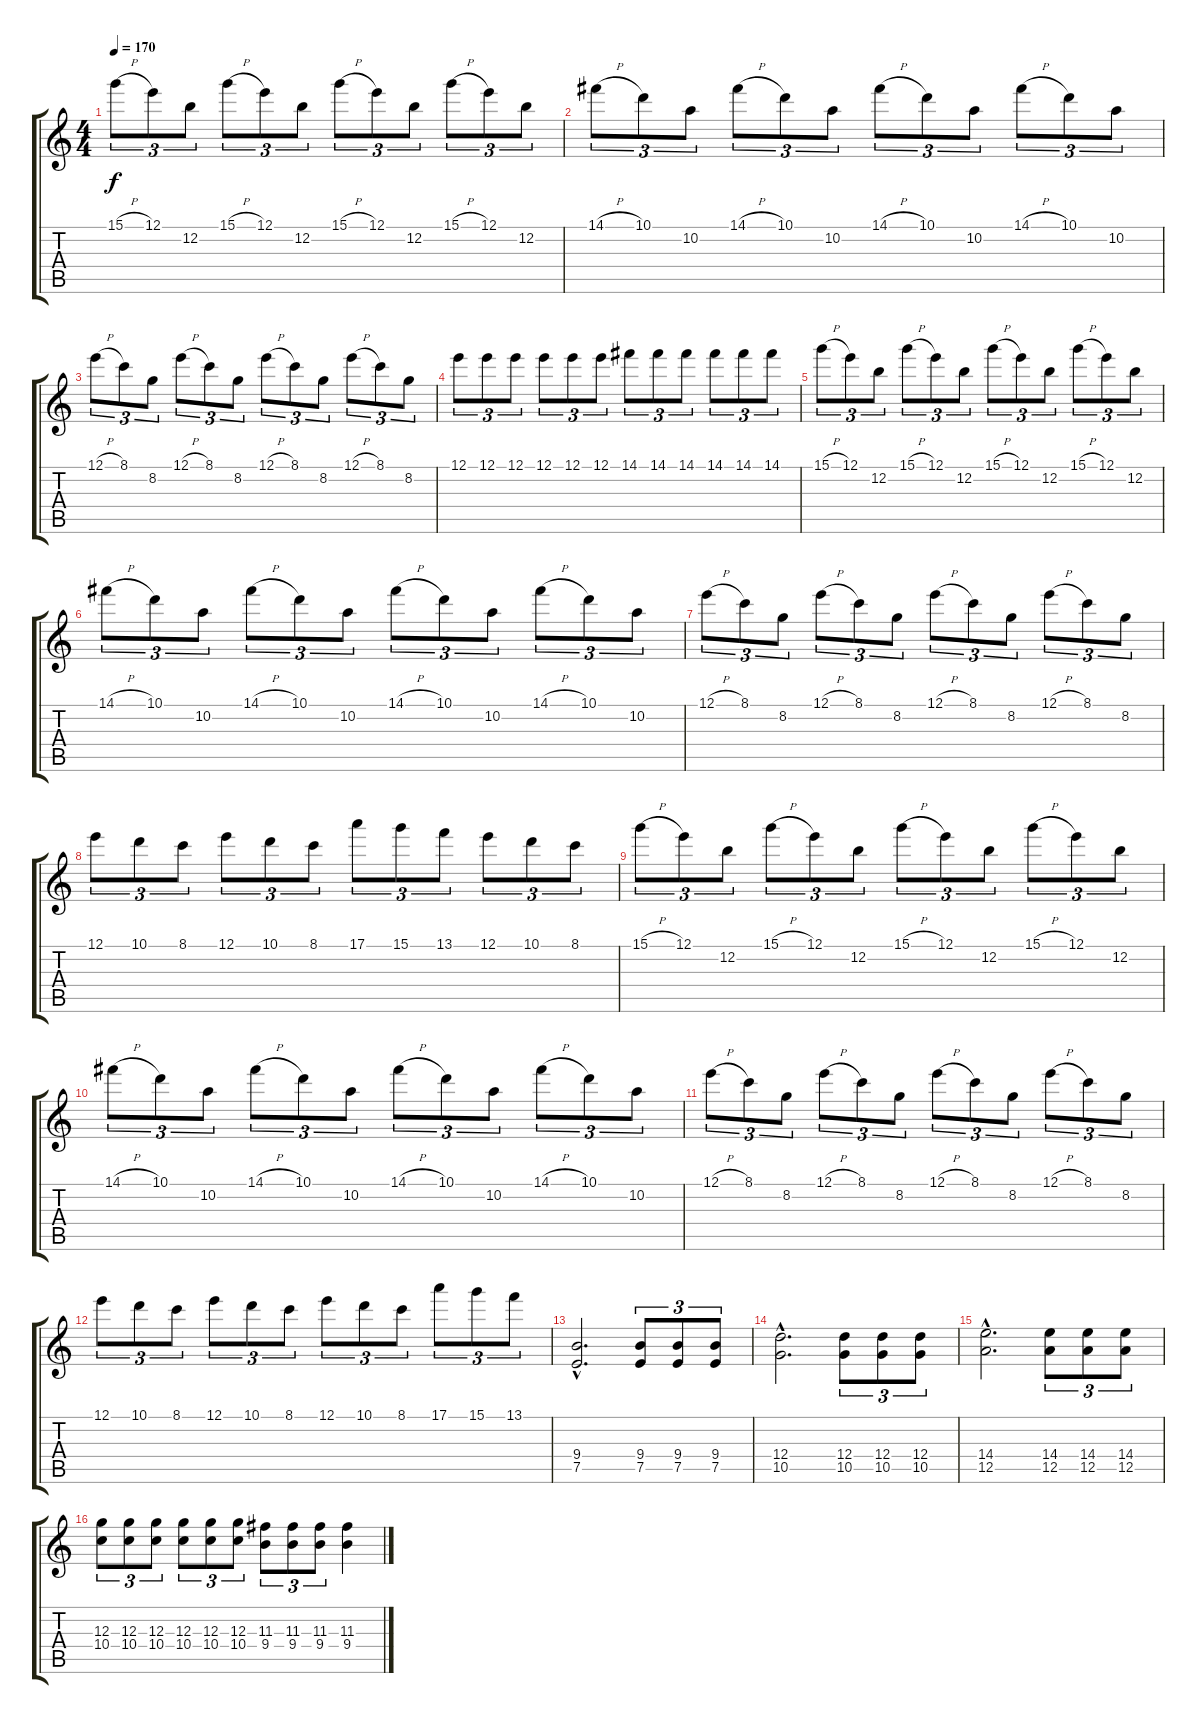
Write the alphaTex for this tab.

\track "" {instrument overdrivenguitar}
\staff {score tabs}
\tuning (E4 B3 G3 D3 A2 E2) {hide}
\ts (4 4)
\tempo 170
\clef g2
\ks c
15.1{h}.8{tu (3 2) dy f} 12.1.8{tu (3 2)} 12.2.8{tu (3 2)} 15.1{h}.8{tu (3 2)} 12.1.8{tu (3 2)} 12.2.8{tu (3 2)} 15.1{h}.8{tu (3 2)} 12.1.8{tu (3 2)} 12.2.8{tu (3 2)} 15.1{h}.8{tu (3 2)} 12.1.8{tu (3 2)} 12.2.8{tu (3 2)} |
14.1{h}.8{tu (3 2)} 10.1.8{tu (3 2)} 10.2.8{tu (3 2)} 14.1{h}.8{tu (3 2)} 10.1.8{tu (3 2)} 10.2.8{tu (3 2)} 14.1{h}.8{tu (3 2)} 10.1.8{tu (3 2)} 10.2.8{tu (3 2)} 14.1{h}.8{tu (3 2)} 10.1.8{tu (3 2)} 10.2.8{tu (3 2)} |
12.1{h}.8{tu (3 2)} 8.1.8{tu (3 2)} 8.2.8{tu (3 2)} 12.1{h}.8{tu (3 2)} 8.1.8{tu (3 2)} 8.2.8{tu (3 2)} 12.1{h}.8{tu (3 2)} 8.1.8{tu (3 2)} 8.2.8{tu (3 2)} 12.1{h}.8{tu (3 2)} 8.1.8{tu (3 2)} 8.2.8{tu (3 2)} |
12.1.8{tu (3 2)} 12.1.8{tu (3 2)} 12.1.8{tu (3 2)} 12.1.8{tu (3 2)} 12.1.8{tu (3 2)} 12.1.8{tu (3 2)} 14.1.8{tu (3 2)} 14.1.8{tu (3 2)} 14.1.8{tu (3 2)} 14.1.8{tu (3 2)} 14.1.8{tu (3 2)} 14.1.8{tu (3 2)} |
15.1{h}.8{tu (3 2)} 12.1.8{tu (3 2)} 12.2.8{tu (3 2)} 15.1{h}.8{tu (3 2)} 12.1.8{tu (3 2)} 12.2.8{tu (3 2)} 15.1{h}.8{tu (3 2)} 12.1.8{tu (3 2)} 12.2.8{tu (3 2)} 15.1{h}.8{tu (3 2)} 12.1.8{tu (3 2)} 12.2.8{tu (3 2)} |
14.1{h}.8{tu (3 2)} 10.1.8{tu (3 2)} 10.2.8{tu (3 2)} 14.1{h}.8{tu (3 2)} 10.1.8{tu (3 2)} 10.2.8{tu (3 2)} 14.1{h}.8{tu (3 2)} 10.1.8{tu (3 2)} 10.2.8{tu (3 2)} 14.1{h}.8{tu (3 2)} 10.1.8{tu (3 2)} 10.2.8{tu (3 2)} |
12.1{h}.8{tu (3 2)} 8.1.8{tu (3 2)} 8.2.8{tu (3 2)} 12.1{h}.8{tu (3 2)} 8.1.8{tu (3 2)} 8.2.8{tu (3 2)} 12.1{h}.8{tu (3 2)} 8.1.8{tu (3 2)} 8.2.8{tu (3 2)} 12.1{h}.8{tu (3 2)} 8.1.8{tu (3 2)} 8.2.8{tu (3 2)} |
12.1.8{tu (3 2)} 10.1.8{tu (3 2)} 8.1.8{tu (3 2)} 12.1.8{tu (3 2)} 10.1.8{tu (3 2)} 8.1.8{tu (3 2)} 17.1.8{tu (3 2)} 15.1.8{tu (3 2)} 13.1.8{tu (3 2)} 12.1.8{tu (3 2)} 10.1.8{tu (3 2)} 8.1.8{tu (3 2)} |
15.1{h}.8{tu (3 2)} 12.1.8{tu (3 2)} 12.2.8{tu (3 2)} 15.1{h}.8{tu (3 2)} 12.1.8{tu (3 2)} 12.2.8{tu (3 2)} 15.1{h}.8{tu (3 2)} 12.1.8{tu (3 2)} 12.2.8{tu (3 2)} 15.1{h}.8{tu (3 2)} 12.1.8{tu (3 2)} 12.2.8{tu (3 2)} |
14.1{h}.8{tu (3 2)} 10.1.8{tu (3 2)} 10.2.8{tu (3 2)} 14.1{h}.8{tu (3 2)} 10.1.8{tu (3 2)} 10.2.8{tu (3 2)} 14.1{h}.8{tu (3 2)} 10.1.8{tu (3 2)} 10.2.8{tu (3 2)} 14.1{h}.8{tu (3 2)} 10.1.8{tu (3 2)} 10.2.8{tu (3 2)} |
12.1{h}.8{tu (3 2)} 8.1.8{tu (3 2)} 8.2.8{tu (3 2)} 12.1{h}.8{tu (3 2)} 8.1.8{tu (3 2)} 8.2.8{tu (3 2)} 12.1{h}.8{tu (3 2)} 8.1.8{tu (3 2)} 8.2.8{tu (3 2)} 12.1{h}.8{tu (3 2)} 8.1.8{tu (3 2)} 8.2.8{tu (3 2)} |
12.1.8{tu (3 2)} 10.1.8{tu (3 2)} 8.1.8{tu (3 2)} 12.1.8{tu (3 2)} 10.1.8{tu (3 2)} 8.1.8{tu (3 2)} 12.1.8{tu (3 2)} 10.1.8{tu (3 2)} 8.1.8{tu (3 2)} 17.1.8{tu (3 2)} 15.1.8{tu (3 2)} 13.1.8{tu (3 2)} |
\section ("" "")
(9.4{hac} 7.5{hac}).2{d} (9.4 7.5).8{tu (3 2)} (9.4 7.5).8{tu (3 2)} (9.4 7.5).8{tu (3 2)} |
(12.4{hac} 10.5{hac}).2{d} (12.4 10.5).8{tu (3 2)} (12.4 10.5).8{tu (3 2)} (12.4 10.5).8{tu (3 2)} |
(14.4{hac} 12.5{hac}).2{d} (14.4 12.5).8{tu (3 2)} (14.4 12.5).8{tu (3 2)} (14.4 12.5).8{tu (3 2)} |
(12.3 10.4).8{tu (3 2)} (12.3 10.4).8{tu (3 2)} (12.3 10.4).8{tu (3 2)} (12.3 10.4).8{tu (3 2)} (12.3 10.4).8{tu (3 2)} (12.3 10.4).8{tu (3 2)} (11.3 9.4).8{tu (3 2)} (11.3 9.4).8{tu (3 2)} (11.3 9.4).8{tu (3 2)} (11.3 9.4).4
